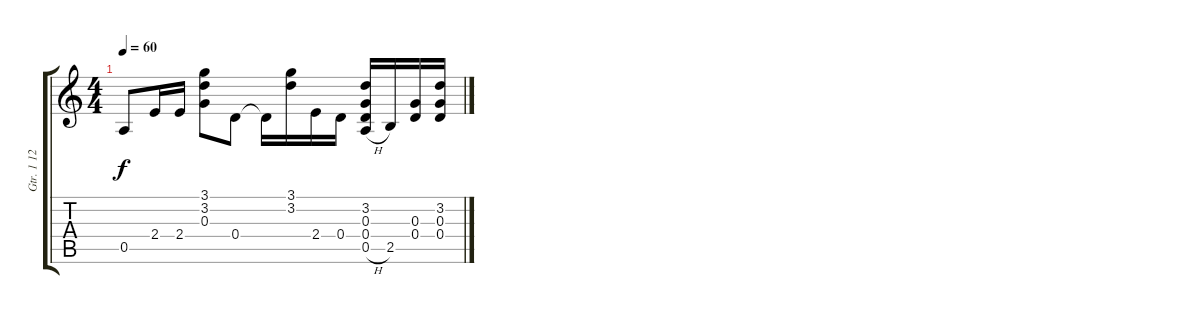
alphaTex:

\track ("Gtr. 1 12 Stg. Acous." "Gtr. 1 12 ") {instrument acousticguitarsteel}
\staff {score tabs}
\tuning (E4 B3 G3 D3 A2 E2) {hide}
\ts (4 4)
\tempo 60
\clef g2
\ks c
0.5.8{dy f} 2.4.16 2.4.16 (3.1 3.2 0.3).8 0.4.8 0.4{t}.16 (3.1 3.2).16 2.4.16 0.4.16 (3.2 0.3 0.4 0.5{h}).16 2.5.16 (0.3 0.4).16 (3.2 0.3 0.4).16
